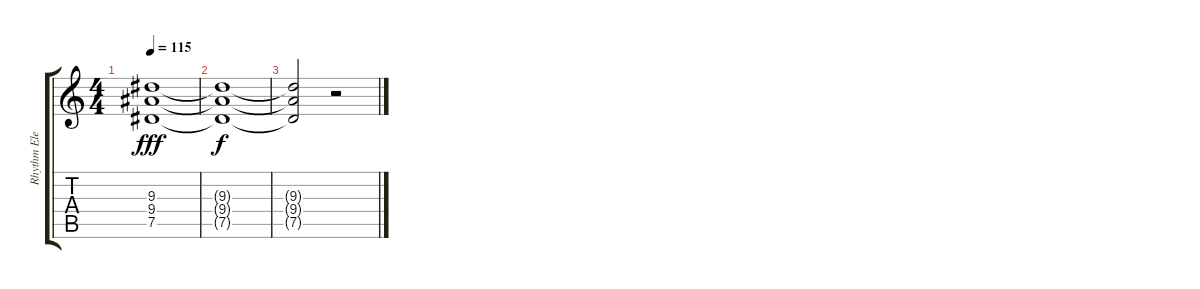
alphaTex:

\track ("Rhythm Elect" "Rhythm Ele") {instrument distortionguitar}
\staff {score tabs}
\tuning (Eb4 Bb3 Gb3 Db3 Ab2 Eb2) {hide}
\ts (4 4)
\tempo 115
\clef g2
\ks c
(9.3 9.4 7.5).1{dy fff} |
(9.3{t} 9.4{t} 7.5{t}).1{dy f} |
(9.3{t} 9.4{t} 7.5{t}).2 r.2
